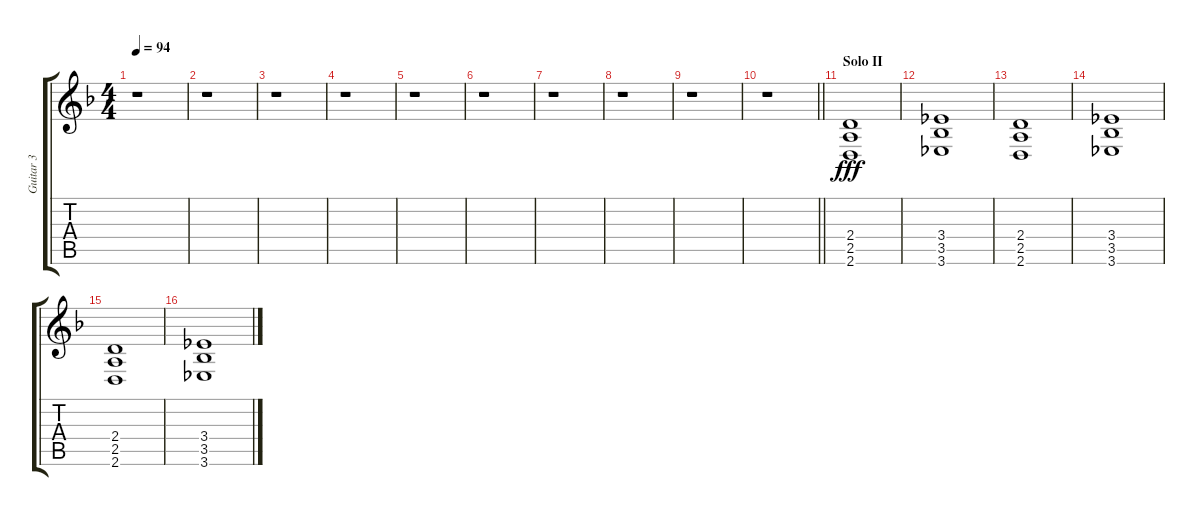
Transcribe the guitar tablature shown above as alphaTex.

\track ("Guitar 3" "Guitar 3") {instrument distortionguitar}
\staff {score tabs}
\tuning (D4 A3 F3 C3 G2 C2) {hide}
\ts (4 4)
\tempo 94
\clef g2
\ks f
r.1{dy f} |
r.1 |
r.1 |
r.1 |
r.1 |
r.1 |
r.1 |
r.1 |
r.1 |
\barLineRight lightlight
r.1 |
\section ("" "Solo II")
(2.4 2.5 2.6).1{dy fff} |
(3.4 3.5 3.6).1 |
(2.4 2.5 2.6).1 |
(3.4 3.5 3.6).1 |
(2.4 2.5 2.6).1 |
(3.4 3.5 3.6).1
